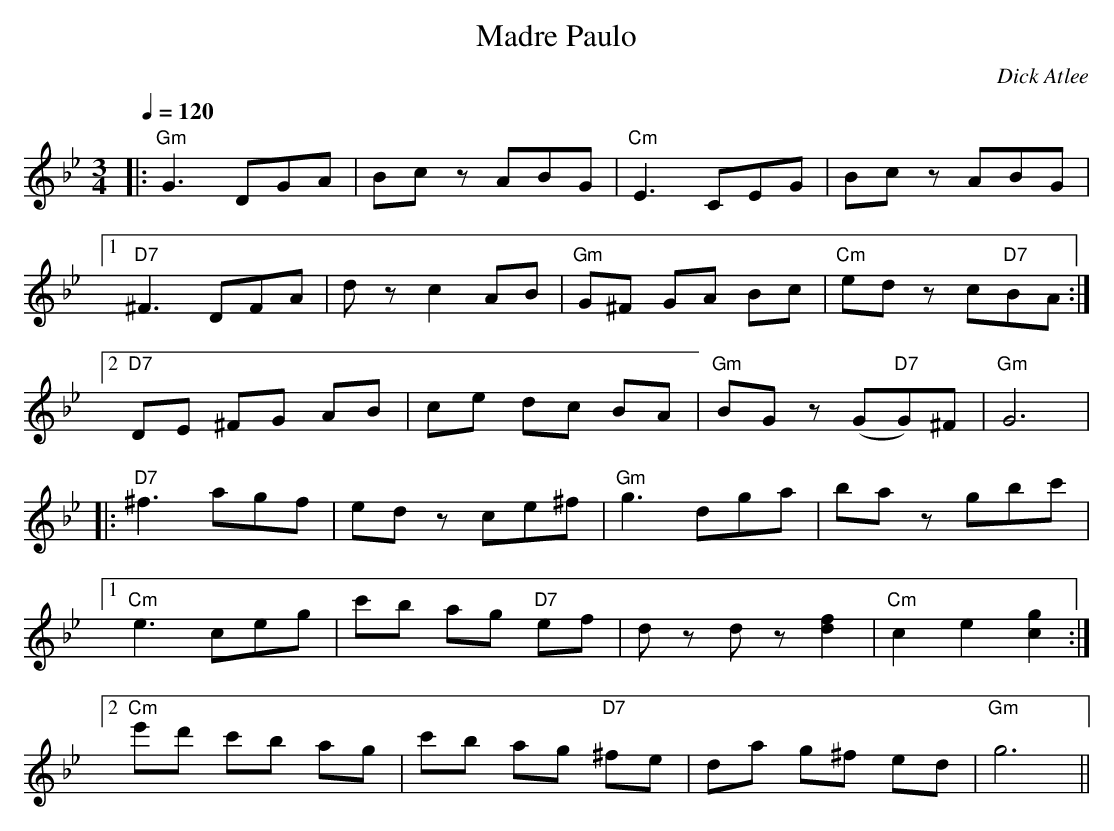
X:1
T:Madre Paulo
M:3/4
Q:1/4=120
C:Dick Atlee
K:Gm
|: "Gm" G3 DGA | Bc z ABG |"Cm" E3 CEG | Bc z ABG | !
[1 "D7" ^F3 DFA | d z c2 AB | "Gm" G^F GA Bc | "Cm" ed z c"D7"BA :| !
[2 "D7" DE ^FG AB | ce dc BA | "Gm" BG z (G"D7"G)^F | "Gm" G6 | !
|: "D7" ^f3 agf | ed z ce^f | "Gm" g3 dga | ba z gbc' | !
[1 "Cm" e3 ceg | c'b ag "D7" ef | d z d z [f2d2] |
"Cm" c2  e2 [g2c2] :| !
[2 "Cm" e'd' c'b ag | c'b ag "D7" ^fe | da g^f ed | "Gm" g6 ||
